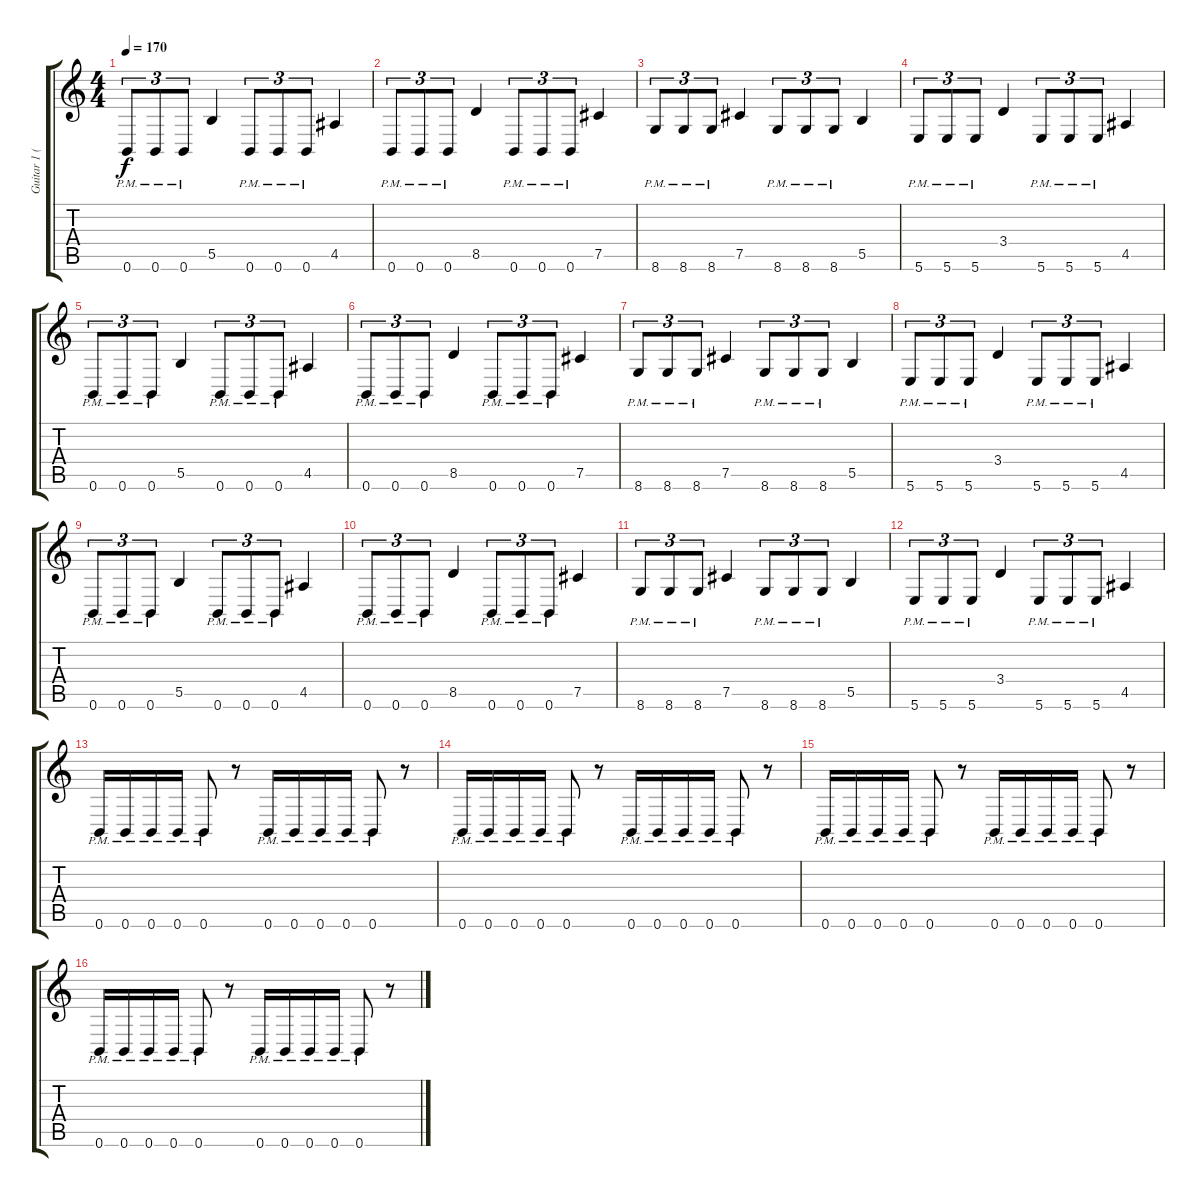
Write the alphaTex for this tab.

\track ("Guitar 1 (Right)" "Guitar 1 (") {instrument distortionguitar}
\staff {score tabs}
\tuning (Db4 Ab3 E3 B2 Gb2 B1) {hide}
\ts (4 4)
\tempo 170
\clef g2
\ks c
0.6{pm}.8{tu (3 2) dy f} 0.6{pm}.8{tu (3 2)} 0.6{pm}.8{tu (3 2)} 5.5.4 0.6{pm}.8{tu (3 2)} 0.6{pm}.8{tu (3 2)} 0.6{pm}.8{tu (3 2)} 4.5.4 |
0.6{pm}.8{tu (3 2)} 0.6{pm}.8{tu (3 2)} 0.6{pm}.8{tu (3 2)} 8.5.4 0.6{pm}.8{tu (3 2)} 0.6{pm}.8{tu (3 2)} 0.6{pm}.8{tu (3 2)} 7.5.4 |
8.6{pm}.8{tu (3 2)} 8.6{pm}.8{tu (3 2)} 8.6{pm}.8{tu (3 2)} 7.5.4 8.6{pm}.8{tu (3 2)} 8.6{pm}.8{tu (3 2)} 8.6{pm}.8{tu (3 2)} 5.5.4 |
5.6{pm}.8{tu (3 2)} 5.6{pm}.8{tu (3 2)} 5.6{pm}.8{tu (3 2)} 3.4.4 5.6{pm}.8{tu (3 2)} 5.6{pm}.8{tu (3 2)} 5.6{pm}.8{tu (3 2)} 4.5.4 |
0.6{pm}.8{tu (3 2)} 0.6{pm}.8{tu (3 2)} 0.6{pm}.8{tu (3 2)} 5.5.4 0.6{pm}.8{tu (3 2)} 0.6{pm}.8{tu (3 2)} 0.6{pm}.8{tu (3 2)} 4.5.4 |
0.6{pm}.8{tu (3 2)} 0.6{pm}.8{tu (3 2)} 0.6{pm}.8{tu (3 2)} 8.5.4 0.6{pm}.8{tu (3 2)} 0.6{pm}.8{tu (3 2)} 0.6{pm}.8{tu (3 2)} 7.5.4 |
8.6{pm}.8{tu (3 2)} 8.6{pm}.8{tu (3 2)} 8.6{pm}.8{tu (3 2)} 7.5.4 8.6{pm}.8{tu (3 2)} 8.6{pm}.8{tu (3 2)} 8.6{pm}.8{tu (3 2)} 5.5.4 |
5.6{pm}.8{tu (3 2)} 5.6{pm}.8{tu (3 2)} 5.6{pm}.8{tu (3 2)} 3.4.4 5.6{pm}.8{tu (3 2)} 5.6{pm}.8{tu (3 2)} 5.6{pm}.8{tu (3 2)} 4.5.4 |
0.6{pm}.8{tu (3 2)} 0.6{pm}.8{tu (3 2)} 0.6{pm}.8{tu (3 2)} 5.5.4 0.6{pm}.8{tu (3 2)} 0.6{pm}.8{tu (3 2)} 0.6{pm}.8{tu (3 2)} 4.5.4 |
0.6{pm}.8{tu (3 2)} 0.6{pm}.8{tu (3 2)} 0.6{pm}.8{tu (3 2)} 8.5.4 0.6{pm}.8{tu (3 2)} 0.6{pm}.8{tu (3 2)} 0.6{pm}.8{tu (3 2)} 7.5.4 |
8.6{pm}.8{tu (3 2)} 8.6{pm}.8{tu (3 2)} 8.6{pm}.8{tu (3 2)} 7.5.4 8.6{pm}.8{tu (3 2)} 8.6{pm}.8{tu (3 2)} 8.6{pm}.8{tu (3 2)} 5.5.4 |
5.6{pm}.8{tu (3 2)} 5.6{pm}.8{tu (3 2)} 5.6{pm}.8{tu (3 2)} 3.4.4 5.6{pm}.8{tu (3 2)} 5.6{pm}.8{tu (3 2)} 5.6{pm}.8{tu (3 2)} 4.5.4 |
0.6{pm}.16 0.6{pm}.16 0.6{pm}.16 0.6{pm}.16 0.6{pm}.8 r.8 0.6{pm}.16 0.6{pm}.16 0.6{pm}.16 0.6{pm}.16 0.6{pm}.8 r.8 |
0.6{pm}.16 0.6{pm}.16 0.6{pm}.16 0.6{pm}.16 0.6{pm}.8 r.8 0.6{pm}.16 0.6{pm}.16 0.6{pm}.16 0.6{pm}.16 0.6{pm}.8 r.8 |
0.6{pm}.16 0.6{pm}.16 0.6{pm}.16 0.6{pm}.16 0.6{pm}.8 r.8 0.6{pm}.16 0.6{pm}.16 0.6{pm}.16 0.6{pm}.16 0.6{pm}.8 r.8 |
0.6{pm}.16 0.6{pm}.16 0.6{pm}.16 0.6{pm}.16 0.6{pm}.8 r.8 0.6{pm}.16 0.6{pm}.16 0.6{pm}.16 0.6{pm}.16 0.6{pm}.8 r.8
